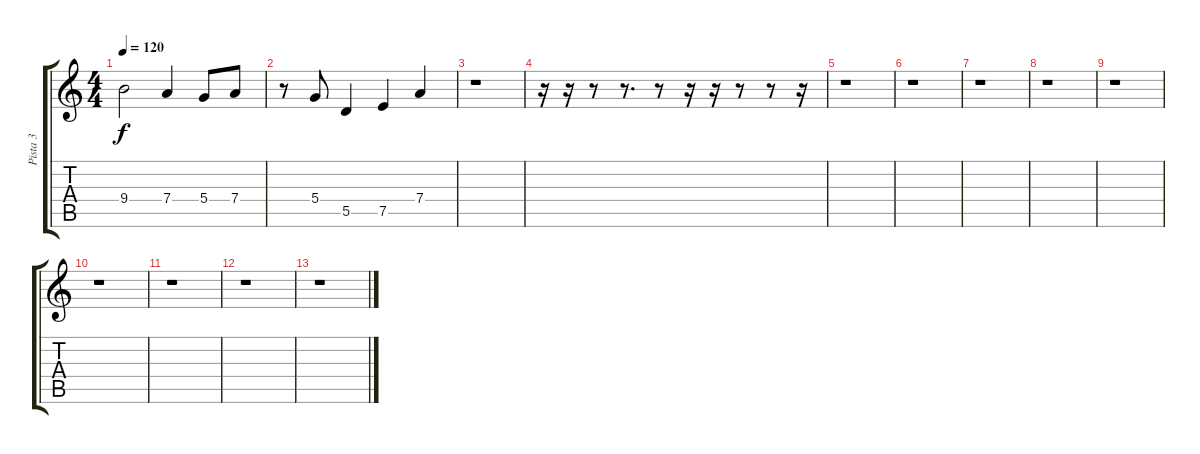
\track ("Pista 3" "Pista 3") {instrument overdrivenguitar}
\staff {score tabs}
\tuning (E4 B3 G3 D3 A2 E2) {hide}
\ts (4 4)
\tempo 120
\clef g2
\ks c
9.4.2{dy f} 7.4.4 5.4.8 7.4.8 |
r.8 5.4.8 5.5.4 7.5.4 7.4.4 |
r.1 |
r.16 r.16 r.8 r.8{d} r.8 r.16 r.16 r.8 r.8 r.16 |
r.1 |
r.1 |
r.1 |
r.1 |
r.1 |
r.1 |
r.1 |
r.1 |
r.1
